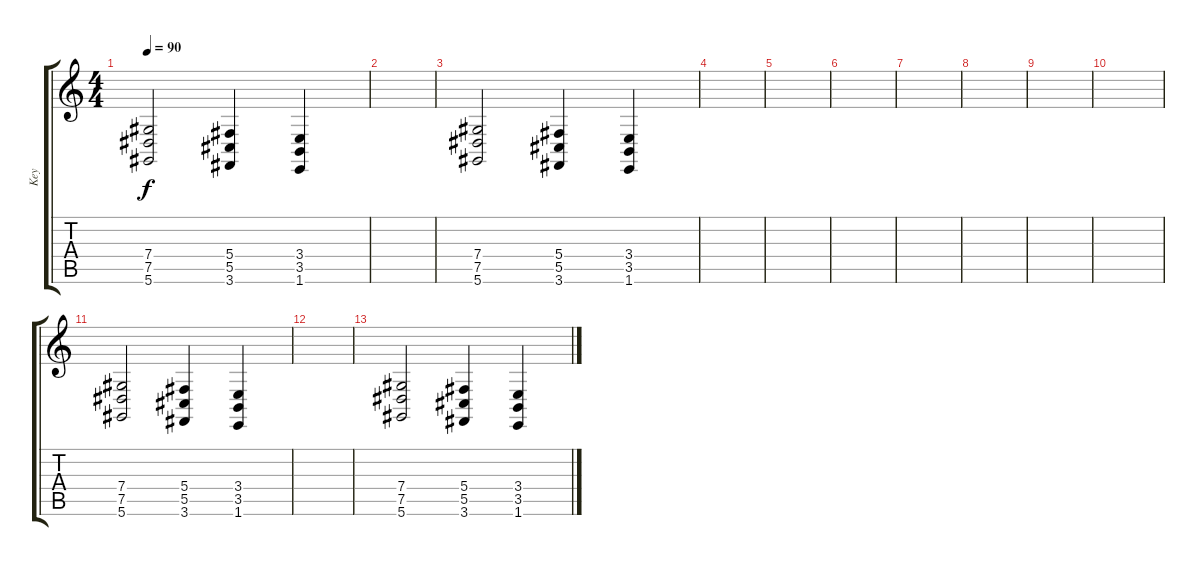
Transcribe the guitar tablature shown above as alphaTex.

\track ("Key" "Key") {instrument lead2sawtooth}
\staff {score tabs}
\tuning (Eb4 Bb3 Gb3 Db3 Ab2 Eb2) {hide}
\ts (4 4)
\tempo 90
\clef g2
\ks c
(7.4 7.5 5.6).2{dy f instrument choiraahs} (5.4 5.5 3.6).4 (3.4 3.5 1.6).4 |
|
(7.4 7.5 5.6).2{instrument choiraahs} (5.4 5.5 3.6).4 (3.4 3.5 1.6).4 |
|
|
|
|
|
|
|
(7.4 7.5 5.6).2{instrument choiraahs} (5.4 5.5 3.6).4 (3.4 3.5 1.6).4 |
|
(7.4 7.5 5.6).2{instrument choiraahs} (5.4 5.5 3.6).4 (3.4 3.5 1.6).4
